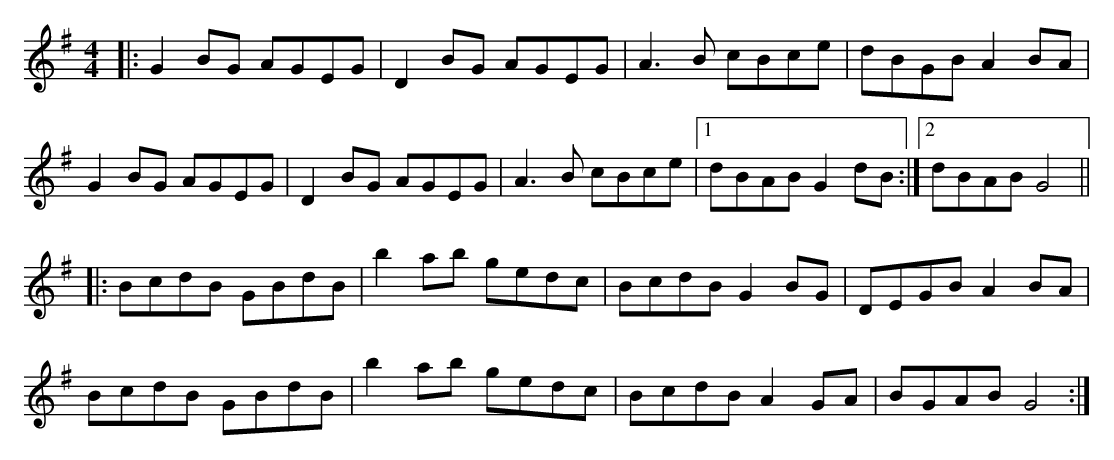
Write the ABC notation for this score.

X:1
M:4/4
K:G
|:G2BG AGEG | D2BG AGEG | A3B cBce | dBGB A2BA |
G2BG AGEG | D2BG AGEG | A3B cBce |1 dBAB G2dB :|2 dBAB G4 ||
|:BcdB GBdB | b2ab gedc | BcdB G2BG | DEGB A2BA |
BcdB GBdB | b2ab gedc | BcdB A2GA | BGAB G4:|
